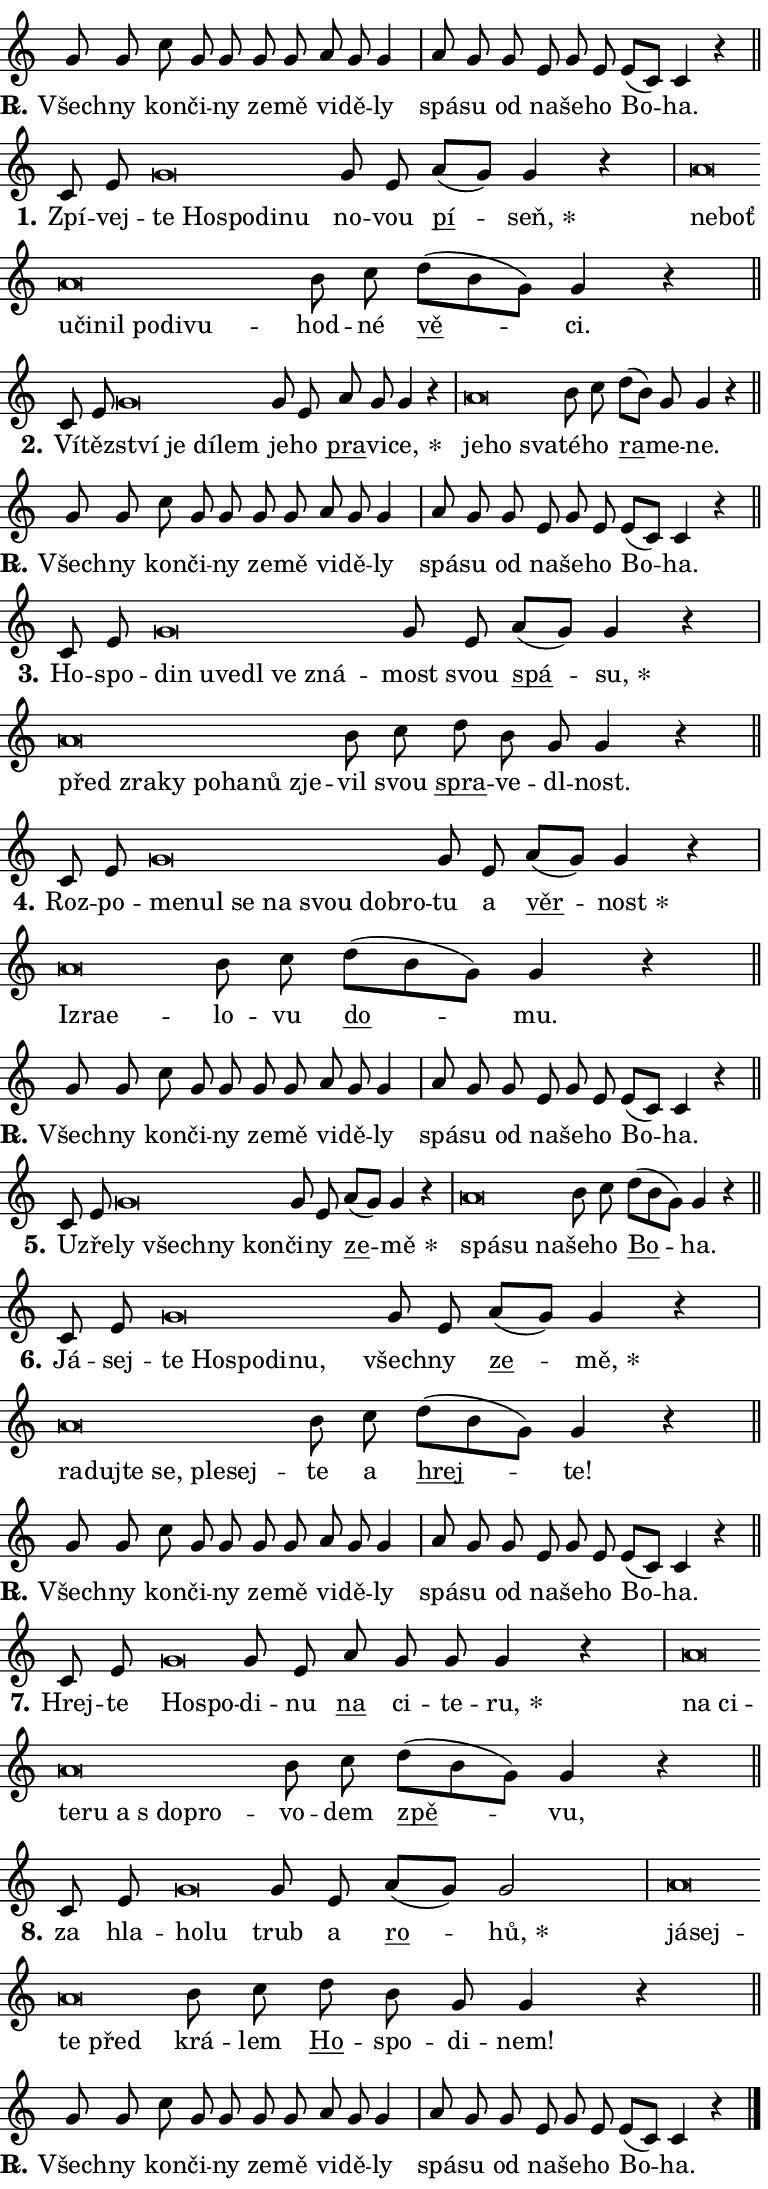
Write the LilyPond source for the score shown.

\version "2.24.0"
\header { tagline = "" }
\paper {
  indent = 0\cm
  top-margin = 0\cm
  right-margin = 0.13\cm % to fit lyric hyphens
  bottom-margin = 0\cm
  left-margin = 0\cm
  paper-width = 13\cm
  page-breaking = #ly:one-page-breaking
  system-system-spacing.basic-distance = #11
  score-system-spacing.basic-distance = #11
  ragged-last = ##f
}


%% Author: Thomas Morley
%% https://lists.gnu.org/archive/html/lilypond-user/2020-05/msg00002.html
#(define (line-position grob)
"Returns position of @var[grob} in current system:
   @code{'start}, if at first time-step
   @code{'end}, if at last time-step
   @code{'middle} otherwise
"
  (let* ((col (ly:item-get-column grob))
         (ln (ly:grob-object col 'left-neighbor))
         (rn (ly:grob-object col 'right-neighbor))
         (col-to-check-left (if (ly:grob? ln) ln col))
         (col-to-check-right (if (ly:grob? rn) rn col))
         (break-dir-left
           (and
             (ly:grob-property col-to-check-left 'non-musical #f)
             (ly:item-break-dir col-to-check-left)))
         (break-dir-right
           (and
             (ly:grob-property col-to-check-right 'non-musical #f)
             (ly:item-break-dir col-to-check-right))))
        (cond ((eqv? 1 break-dir-left) 'start)
              ((eqv? -1 break-dir-right) 'end)
              (else 'middle))))

#(define (tranparent-at-line-position vctor)
  (lambda (grob)
  "Relying on @code{line-position} select the relevant enry from @var{vctor}.
Used to determine transparency,"
    (case (line-position grob)
      ((end) (not (vector-ref vctor 0)))
      ((middle) (not (vector-ref vctor 1)))
      ((start) (not (vector-ref vctor 2))))))

noteHeadBreakVisibility =
#(define-music-function (break-visibility)(vector?)
"Makes @code{NoteHead}s transparent relying on @var{break-visibility}"
#{
  \override NoteHead.transparent =
    #(tranparent-at-line-position break-visibility)
#})

#(define delete-ledgers-for-transparent-note-heads
  (lambda (grob)
    "Reads whether a @code{NoteHead} is transparent.
If so this @code{NoteHead} is removed from @code{'note-heads} from
@var{grob}, which is supposed to be @code{LedgerLineSpanner}.
As a result ledgers are not printed for this @code{NoteHead}"
    (let* ((nhds-array (ly:grob-object grob 'note-heads))
           (nhds-list
             (if (ly:grob-array? nhds-array)
                 (ly:grob-array->list nhds-array)
                 '()))
           ;; Relies on the transparent-property being done before
           ;; Staff.LedgerLineSpanner.after-line-breaking is executed.
           ;; This is fragile ...
           (to-keep
             (remove
               (lambda (nhd)
                 (ly:grob-property nhd 'transparent #f))
               nhds-list)))
      ;; TODO find a better method to iterate over grob-arrays, similiar
      ;; to filter/remove etc for lists
      ;; For now rebuilt from scratch
      (set! (ly:grob-object grob 'note-heads)  '())
      (for-each
        (lambda (nhd)
          (ly:pointer-group-interface::add-grob grob 'note-heads nhd))
        to-keep))))

squashNotes = {
  \override NoteHead.X-extent = #'(-0.2 . 0.2)
  \override NoteHead.Y-extent = #'(-0.75 . 0)
  \override NoteHead.stencil =
    #(lambda (grob)
       (let ((pos (ly:grob-property grob 'staff-position)))
         (begin
           (if (< pos -7) (display "ERROR: Lower brevis then expected\n") (display ""))
           (if (<= pos -6) ly:text-interface::print ly:note-head::print))))
}
unSquashNotes = {
  \revert NoteHead.X-extent
  \revert NoteHead.Y-extent
  \revert NoteHead.stencil
}

hideNotes = \noteHeadBreakVisibility #begin-of-line-visible
unHideNotes = \noteHeadBreakVisibility #all-visible

% work-around for resetting accidentals
% https://lilypond.org/doc/v2.23/Documentation/notation/displaying-rhythms#unmetered-music
cadenzaMeasure = {
  \cadenzaOff
  \partial 1024 s1024
  \cadenzaOn
}

#(define-markup-command (accent layout props text) (markup?)
  "Underline accented syllable"
  (interpret-markup layout props
    #{\markup \override #'(offset . 4.3) \underline { #text }#}))

responsum = \markup \concat {
  "R" \hspace #-1.05 \path #0.1 #'((moveto 0 0.07) (lineto 0.9 0.8)) \hspace #0.05 "."
}

spaceSize = #0.6828661417322834 % exact space size for TeX Gyre Schola

\layout {
  \context {
    \Staff
    \remove "Time_signature_engraver"
    \override LedgerLineSpanner.after-line-breaking = #delete-ledgers-for-transparent-note-heads
  }
  \context {
    \Lyrics {
      \override LyricSpace.minimum-distance = \spaceSize
      \override LyricText.font-name = #"TeX Gyre Schola"
      \override LyricText.font-size = 1
      \override StanzaNumber.font-name = #"TeX Gyre Schola Bold"
      \override StanzaNumber.font-size = 1
    }
  }
  \context {
    \Score 
    \override NoteHead.text =
      #(lambda (grob) 
        (let ((pos (ly:grob-property grob 'staff-position)))
          #{\markup {
            \combine
              \halign #-0.55 \raise #(if (= pos -6) 0 0.5) \override #'(thickness . 2) \draw-line #'(3.2 . 0)
              \musicglyph "noteheads.sM1"
          }#}))
  }
}

% magnetic-lyrics.ily
%
%   written by
%     Jean Abou Samra <jean@abou-samra.fr>
%     Werner Lemberg <wl@gnu.org>
%
%   adapted by
%     Jiri Hon <jiri.hon@gmail.com>
%
% Version 2022-Apr-15

% https://www.mail-archive.com/lilypond-user@gnu.org/msg149350.html

#(define (Left_hyphen_pointer_engraver context)
   "Collect syllable-hyphen-syllable occurrences in lyrics and store
them in properties.  This engraver only looks to the left.  For
example, if the lyrics input is @code{foo -- bar}, it does the
following.

@itemize @bullet
@item
Set the @code{text} property of the @code{LyricHyphen} grob between
@q{foo} and @q{bar} to @code{foo}.

@item
Set the @code{left-hyphen} property of the @code{LyricText} grob with
text @q{foo} to the @code{LyricHyphen} grob between @q{foo} and
@q{bar}.
@end itemize

Use this auxiliary engraver in combination with the
@code{lyric-@/text::@/apply-@/magnetic-@/offset!} hook."
   (let ((hyphen #f)
         (text #f))
     (make-engraver
      (acknowledgers
       ((lyric-syllable-interface engraver grob source-engraver)
        (set! text grob)))
      (end-acknowledgers
       ((lyric-hyphen-interface engraver grob source-engraver)
        ;(when (not (grob::has-interface grob 'lyric-space-interface))
          (set! hyphen grob)));)
      ((stop-translation-timestep engraver)
       (when (and text hyphen)
         (ly:grob-set-object! text 'left-hyphen hyphen))
       (set! text #f)
       (set! hyphen #f)))))

#(define (lyric-text::apply-magnetic-offset! grob)
   "If the space between two syllables is less than the value in
property @code{LyricText@/.details@/.squash-threshold}, move the right
syllable to the left so that it gets concatenated with the left
syllable.

Use this function as a hook for
@code{LyricText@/.after-@/line-@/breaking} if the
@code{Left_@/hyphen_@/pointer_@/engraver} is active."
   (let ((hyphen (ly:grob-object grob 'left-hyphen #f)))
     (when hyphen
       (let ((left-text (ly:spanner-bound hyphen LEFT)))
         (when (grob::has-interface left-text 'lyric-syllable-interface)
           (let* ((common (ly:grob-common-refpoint grob left-text X))
                  (this-x-ext (ly:grob-extent grob common X))
                  (left-x-ext
                   (begin
                     ;; Trigger magnetism for left-text.
                     (ly:grob-property left-text 'after-line-breaking)
                     (ly:grob-extent left-text common X)))
                  ;; `delta` is the gap width between two syllables.
                  (delta (- (interval-start this-x-ext)
                            (interval-end left-x-ext)))
                  (details (ly:grob-property grob 'details))
                  (threshold (assoc-get 'squash-threshold details 0.2)))
             (when (< delta threshold)
               (let* (;; We have to manipulate the input text so that
                      ;; ligatures crossing syllable boundaries are not
                      ;; disabled.  For languages based on the Latin
                      ;; script this is essentially a beautification.
                      ;; However, for non-Western scripts it can be a
                      ;; necessity.
                      (lt (ly:grob-property left-text 'text))
                      (rt (ly:grob-property grob 'text))
                      (is-space (grob::has-interface hyphen 'lyric-space-interface))
                      (space (if is-space " " ""))
                      (extra-delta (if is-space spaceSize 0))
                      ;; Append new syllable.
                      (ltrt-space (if (and (string? lt) (string? rt))
                                (string-append lt space rt)
                                (make-concat-markup (list lt space rt))))
                      ;; Right-align `ltrt` to the right side.
                      (ltrt-space-markup (grob-interpret-markup
                               grob
                               (make-translate-markup
                                (cons (interval-length this-x-ext) 0)
                                (make-right-align-markup ltrt-space)))))
                 (begin
                   ;; Don't print `left-text`.
                   (ly:grob-set-property! left-text 'stencil #f)
                   ;; Set text and stencil (which holds all collected
                   ;; syllables so far) and shift it to the left.
                   (ly:grob-set-property! grob 'text ltrt-space)
                   (ly:grob-set-property! grob 'stencil ltrt-space-markup)
                   (ly:grob-translate-axis! grob (- (- delta extra-delta)) X))))))))))


#(define (lyric-hyphen::displace-bounds-first grob)
   ;; Make very sure this callback isn't triggered too early.
   (let ((left (ly:spanner-bound grob LEFT))
         (right (ly:spanner-bound grob RIGHT)))
     (ly:grob-property left 'after-line-breaking)
     (ly:grob-property right 'after-line-breaking)
     (ly:lyric-hyphen::print grob)))

squashThreshold = #0.4

\layout {
  \context {
    \Lyrics
    \consists #Left_hyphen_pointer_engraver
    \override LyricText.after-line-breaking =
      #lyric-text::apply-magnetic-offset!
    \override LyricHyphen.stencil = #lyric-hyphen::displace-bounds-first
    \override LyricText.details.squash-threshold = \squashThreshold
    \override LyricHyphen.minimum-distance = 0
    \override LyricHyphen.minimum-length = \squashThreshold
  }
}

squashText = \override LyricText.details.squash-threshold = 9999
unSquashText = \override LyricText.details.squash-threshold = \squashThreshold

leftText = \override LyricText.self-alignment-X = #LEFT
unLeftText = \revert LyricText.self-alignment-X

starOffset = #(lambda (grob) 
                (let ((x_offset (ly:self-alignment-interface::aligned-on-x-parent grob)))
                  (if (= x_offset 0) 0 (+ x_offset 1.2))))

star = #(define-music-function (syllable)(string?)
"Append star separator at the end of a syllable"
#{
  \once \override LyricText.X-offset = #starOffset
  \lyricmode { \markup {
    #syllable
    \override #'((font-name . "TeX Gyre Schola Bold")) \hspace #0.2 \lower #0.65 \larger "*"
  } }
#})

starAccent = #(define-music-function (syllable)(string?)
"Append star separator at the end of a syllable and make accent"
#{
  \once \override LyricText.X-offset = #starOffset
  \lyricmode { \markup {
    \accent #syllable
    \override #'((font-name . "TeX Gyre Schola Bold")) \hspace #0.2 \lower #0.65 \larger "*"
  } }
#})

breath = #(define-music-function (syllable)(string?)
"Append breathing indicator at the end of a syllable"
#{
  \lyricmode { \markup { #syllable "+" } }
#})

optionalBreath = #(define-music-function (syllable)(string?)
"Append optional breathing indicator at the end of a syllable"
#{
  \lyricmode { \markup { #syllable "(+)" } }
#})


\score {
    <<
        \new Voice = "melody" { \cadenzaOn \key c \major \relative { g'8 g c g g g g \bar "" a g g4 \cadenzaMeasure \bar "|" a8 g \bar "" g e g e \bar "" e[( c)] c4 r \cadenzaMeasure \bar "||" \break } }
        \new Lyrics \lyricsto "melody" { \lyricmode { \set stanza = \responsum
Všech -- ny kon -- či -- ny ze -- mě vi -- dě -- ly spá -- su od na -- še -- ho Bo -- ha. } }
    >>
    \layout {}
}

\score {
    <<
        \new Voice = "melody" { \cadenzaOn \key c \major \relative { c'8 e \bar "" \squashNotes g\breve*1/16 \hideNotes \breve*1/16 \bar "" \breve*1/16 \bar "" \breve*1/16 \breve*1/16 \bar "" \unHideNotes \unSquashNotes g8 e \bar "" a[( g)] g4 r \cadenzaMeasure \bar "|" \squashNotes a\breve*1/16 \hideNotes \breve*1/16 \bar "" \breve*1/16 \bar "" \breve*1/16 \bar "" \breve*1/16 \bar "" \breve*1/16 \bar "" \breve*1/16 \breve*1/16 \bar "" \unHideNotes \unSquashNotes b8 c \bar "" d[( b g)] g4 r \cadenzaMeasure \bar "||" \break } }
        \new Lyrics \lyricsto "melody" { \lyricmode { \set stanza = "1."
Zpí -- vej -- \leftText te \squashText Ho -- spo -- di -- nu \unLeftText \unSquashText no -- vou \markup \accent pí -- \star seň, \leftText ne -- \squashText boť u -- či -- nil po -- di -- vu -- \unLeftText \unSquashText hod -- né \markup \accent vě -- ci. } }
    >>
    \layout {}
}

\score {
    <<
        \new Voice = "melody" { \cadenzaOn \key c \major \relative { c'8 e \bar "" \squashNotes g\breve*1/16 \hideNotes \breve*1/16 \bar "" \breve*1/16 \breve*1/16 \bar "" \unHideNotes \unSquashNotes g8 e \bar "" a g g4 r \cadenzaMeasure \bar "|" \squashNotes a\breve*1/16 \hideNotes \breve*1/16 \breve*1/16 \bar "" \unHideNotes \unSquashNotes b8 c \bar "" d[( b)] g g4 r \cadenzaMeasure \bar "||" \break } }
        \new Lyrics \lyricsto "melody" { \lyricmode { \set stanza = "2."
Ví -- těz -- \leftText ství \squashText je dí -- lem \unLeftText \unSquashText je -- ho \markup \accent pra -- vi -- \star ce, \leftText je -- \squashText ho sva -- \unLeftText \unSquashText té -- ho \markup \accent ra -- me -- ne. } }
    >>
    \layout {}
}

\score {
    <<
        \new Voice = "melody" { \cadenzaOn \key c \major \relative { g'8 g c g g g g \bar "" a g g4 \cadenzaMeasure \bar "|" a8 g \bar "" g e g e \bar "" e[( c)] c4 r \cadenzaMeasure \bar "||" \break } }
        \new Lyrics \lyricsto "melody" { \lyricmode { \set stanza = \responsum
Všech -- ny kon -- či -- ny ze -- mě vi -- dě -- ly spá -- su od na -- še -- ho Bo -- ha. } }
    >>
    \layout {}
}

\score {
    <<
        \new Voice = "melody" { \cadenzaOn \key c \major \relative { c'8 e \bar "" \squashNotes g\breve*1/16 \hideNotes \breve*1/16 \bar "" \breve*1/16 \bar "" \breve*1/16 \bar "" \breve*1/16 \breve*1/16 \bar "" \unHideNotes \unSquashNotes g8 e \bar "" a[( g)] g4 r \cadenzaMeasure \bar "|" \squashNotes a\breve*1/16 \hideNotes \breve*1/16 \bar "" \breve*1/16 \bar "" \breve*1/16 \bar "" \breve*1/16 \bar "" \breve*1/16 \breve*1/16 \bar "" \unHideNotes \unSquashNotes b8 c \bar "" d b g g4 r \cadenzaMeasure \bar "||" \break } }
        \new Lyrics \lyricsto "melody" { \lyricmode { \set stanza = "3."
Ho -- spo -- \leftText din \squashText u -- ve -- dl ve zná -- \unLeftText \unSquashText most svou \markup \accent spá -- \star su, \leftText před \squashText zra -- ky po -- ha -- nů zje -- \unLeftText \unSquashText vil svou \markup \accent spra -- ve -- dl -- nost. } }
    >>
    \layout {}
}

\score {
    <<
        \new Voice = "melody" { \cadenzaOn \key c \major \relative { c'8 e \bar "" \squashNotes g\breve*1/16 \hideNotes \breve*1/16 \bar "" \breve*1/16 \bar "" \breve*1/16 \bar "" \breve*1/16 \bar "" \breve*1/16 \breve*1/16 \bar "" \unHideNotes \unSquashNotes g8 e \bar "" a[( g)] g4 r \cadenzaMeasure \bar "|" \squashNotes a\breve*1/16 \hideNotes \breve*1/16 \breve*1/16 \bar "" \unHideNotes \unSquashNotes b8 c \bar "" d[( b g)] g4 r \cadenzaMeasure \bar "||" \break } }
        \new Lyrics \lyricsto "melody" { \lyricmode { \set stanza = "4."
Roz -- po -- \leftText me -- \squashText nul se na svou dob -- ro -- \unLeftText \unSquashText tu a \markup \accent věr -- \star nost \leftText Iz -- \squashText ra -- e -- \unLeftText \unSquashText lo -- vu \markup \accent do -- mu. } }
    >>
    \layout {}
}

\score {
    <<
        \new Voice = "melody" { \cadenzaOn \key c \major \relative { g'8 g c g g g g \bar "" a g g4 \cadenzaMeasure \bar "|" a8 g \bar "" g e g e \bar "" e[( c)] c4 r \cadenzaMeasure \bar "||" \break } }
        \new Lyrics \lyricsto "melody" { \lyricmode { \set stanza = \responsum
Všech -- ny kon -- či -- ny ze -- mě vi -- dě -- ly spá -- su od na -- še -- ho Bo -- ha. } }
    >>
    \layout {}
}

\score {
    <<
        \new Voice = "melody" { \cadenzaOn \key c \major \relative { c'8 e \bar "" \squashNotes g\breve*1/16 \hideNotes \breve*1/16 \bar "" \breve*1/16 \breve*1/16 \bar "" \unHideNotes \unSquashNotes g8 e \bar "" a[( g)] g4 r \cadenzaMeasure \bar "|" \squashNotes a\breve*1/16 \hideNotes \breve*1/16 \breve*1/16 \bar "" \unHideNotes \unSquashNotes b8 c \bar "" d[( b g)] g4 r \cadenzaMeasure \bar "||" \break } }
        \new Lyrics \lyricsto "melody" { \lyricmode { \set stanza = "5."
U -- zře -- \leftText ly \squashText všech -- ny kon -- \unLeftText \unSquashText či -- ny \markup \accent ze -- \star mě \leftText spá -- \squashText su na -- \unLeftText \unSquashText še -- ho \markup \accent Bo -- ha. } }
    >>
    \layout {}
}

\score {
    <<
        \new Voice = "melody" { \cadenzaOn \key c \major \relative { c'8 e \bar "" \squashNotes g\breve*1/16 \hideNotes \breve*1/16 \bar "" \breve*1/16 \bar "" \breve*1/16 \breve*1/16 \bar "" \unHideNotes \unSquashNotes g8 e \bar "" a[( g)] g4 r \cadenzaMeasure \bar "|" \squashNotes a\breve*1/16 \hideNotes \breve*1/16 \bar "" \breve*1/16 \bar "" \breve*1/16 \bar "" \breve*1/16 \breve*1/16 \bar "" \unHideNotes \unSquashNotes b8 c \bar "" d[( b g)] g4 r \cadenzaMeasure \bar "||" \break } }
        \new Lyrics \lyricsto "melody" { \lyricmode { \set stanza = "6."
Já -- sej -- \leftText te \squashText Ho -- spo -- di -- nu, \unLeftText \unSquashText všech -- ny \markup \accent ze -- \star mě, \leftText ra -- \squashText duj -- te se, ple -- sej -- \unLeftText \unSquashText te a \markup \accent hrej -- te! } }
    >>
    \layout {}
}

\score {
    <<
        \new Voice = "melody" { \cadenzaOn \key c \major \relative { g'8 g c g g g g \bar "" a g g4 \cadenzaMeasure \bar "|" a8 g \bar "" g e g e \bar "" e[( c)] c4 r \cadenzaMeasure \bar "||" \break } }
        \new Lyrics \lyricsto "melody" { \lyricmode { \set stanza = \responsum
Všech -- ny kon -- či -- ny ze -- mě vi -- dě -- ly spá -- su od na -- še -- ho Bo -- ha. } }
    >>
    \layout {}
}

\score {
    <<
        \new Voice = "melody" { \cadenzaOn \key c \major \relative { c'8 e \bar "" \squashNotes g\breve*1/16 \hideNotes \breve*1/16 \bar "" \unHideNotes \unSquashNotes g8 e \bar "" a g g g4 r \cadenzaMeasure \bar "|" \squashNotes a\breve*1/16 \hideNotes \breve*1/16 \bar "" \breve*1/16 \bar "" \breve*1/16 \bar "" \breve*1/16 \bar "" \breve*1/16 \breve*1/16 \bar "" \unHideNotes \unSquashNotes b8 c \bar "" d[( b g)] g4 r \cadenzaMeasure \bar "||" \break } }
        \new Lyrics \lyricsto "melody" { \lyricmode { \set stanza = "7."
Hrej -- te \leftText Ho -- \squashText spo -- \unLeftText \unSquashText di -- nu \markup \accent na ci -- te -- \star ru, \leftText na \squashText ci -- te -- ru a "s do" -- pro -- \unLeftText \unSquashText vo -- dem \markup \accent zpě -- vu, } }
    >>
    \layout {}
}

\score {
    <<
        \new Voice = "melody" { \cadenzaOn \key c \major \relative { c'8 e \bar "" \squashNotes g\breve*1/16 \hideNotes \breve*1/16 \bar "" \unHideNotes \unSquashNotes g8 e \bar "" a[( g)] g2 \cadenzaMeasure \bar "|" \squashNotes a\breve*1/16 \hideNotes \breve*1/16 \bar "" \breve*1/16 \breve*1/16 \bar "" \unHideNotes \unSquashNotes b8 c \bar "" d b g g4 r \cadenzaMeasure \bar "||" \break } }
        \new Lyrics \lyricsto "melody" { \lyricmode { \set stanza = "8."
za hla -- \leftText ho -- \squashText lu \unLeftText \unSquashText trub a \markup \accent ro -- \star hů, \leftText já -- \squashText sej -- te před \unLeftText \unSquashText krá -- lem \markup \accent Ho -- spo -- di -- nem! } }
    >>
    \layout {}
}

\score {
    <<
        \new Voice = "melody" { \cadenzaOn \key c \major \relative { g'8 g c g g g g \bar "" a g g4 \cadenzaMeasure \bar "|" a8 g \bar "" g e g e \bar "" e[( c)] c4 r \cadenzaMeasure \bar "||" \break } \bar "|." }
        \new Lyrics \lyricsto "melody" { \lyricmode { \set stanza = \responsum
Všech -- ny kon -- či -- ny ze -- mě vi -- dě -- ly spá -- su od na -- še -- ho Bo -- ha. } }
    >>
    \layout {}
}
